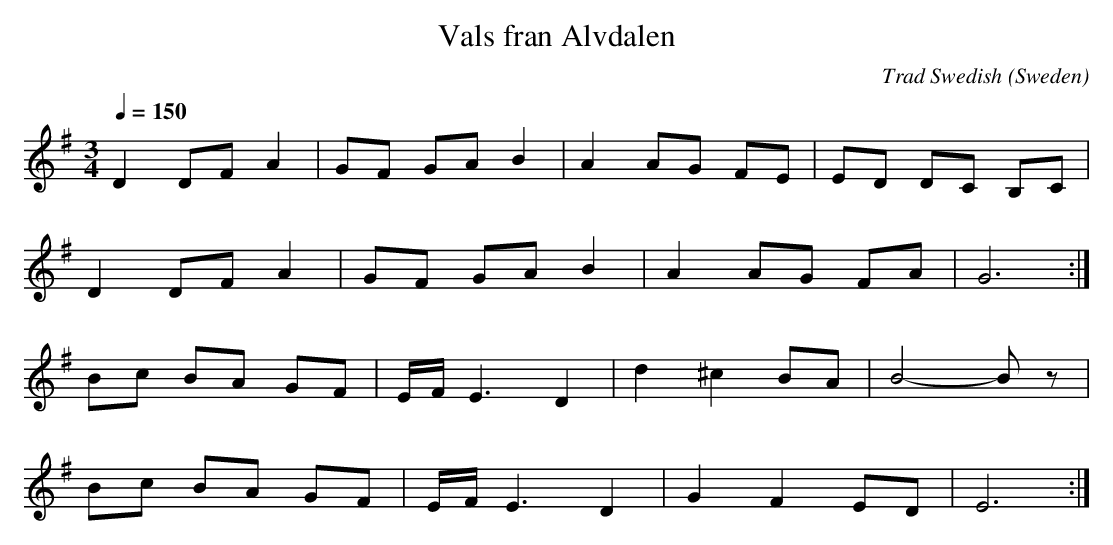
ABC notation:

X:1
T:Vals fran Alvdalen
M:3/4
L:1/8
Q:1/4=150
C:Trad Swedish
O:Sweden
K:G
D2 DF A2|GF GA B2|A2 AG FE|ED DC B,C|!
D2 DF A2|GF GA B2|A2 AG FA|G6:|!
Bc BA GF|E/2F/2 E3 D2|d2 ^c2 BA|B4-B z|!
Bc BA GF|E/2F/2 E3 D2|G2 F2 ED|E6:|!
